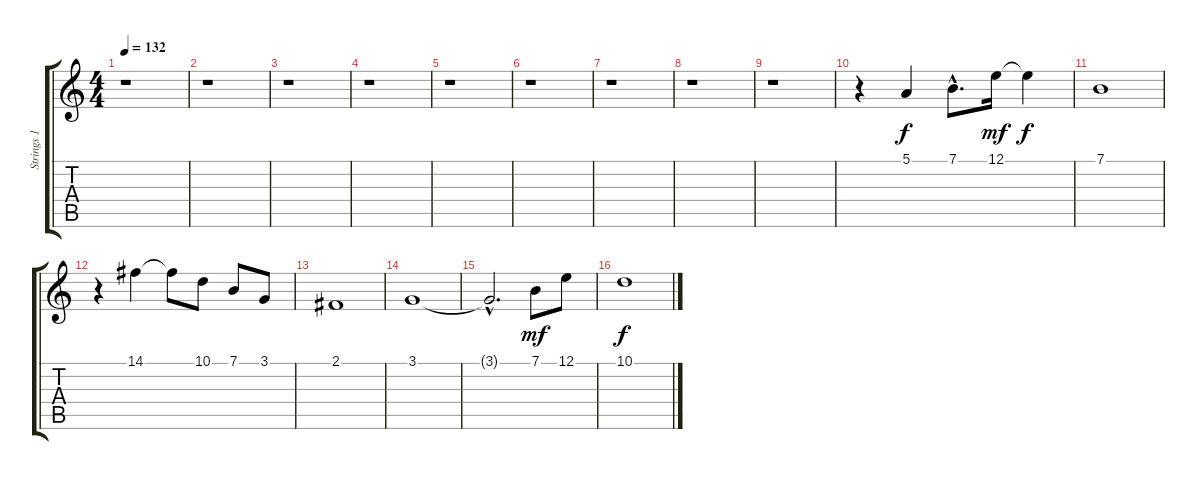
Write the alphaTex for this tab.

\track ("Strings 1" "Strings 1") {instrument stringensemble1}
\staff {score tabs}
\tuning (E4 B3 G3 D3 A2 E2) {hide}
\ts (4 4)
\tempo 132
\clef g2
\ks c
r.1{dy f} |
r.1 |
r.1 |
r.1 |
r.1 |
r.1 |
r.1 |
r.1 |
r.1 |
r.4{volume 8} 5.1.4 7.1{hac}.8{d} 12.1.16{dy mf} 12.1{t}.4{dy f} |
7.1.1{volume 5} |
r.4{volume 8} 14.1.4 14.1{t}.8 10.1.8 7.1.8 3.1.8 |
2.1.1{volume 5} |
3.1.1{volume 7} |
3.1{hac t}.2{d} 7.1.8{dy mf} 12.1.8 |
10.1.1{dy f}
